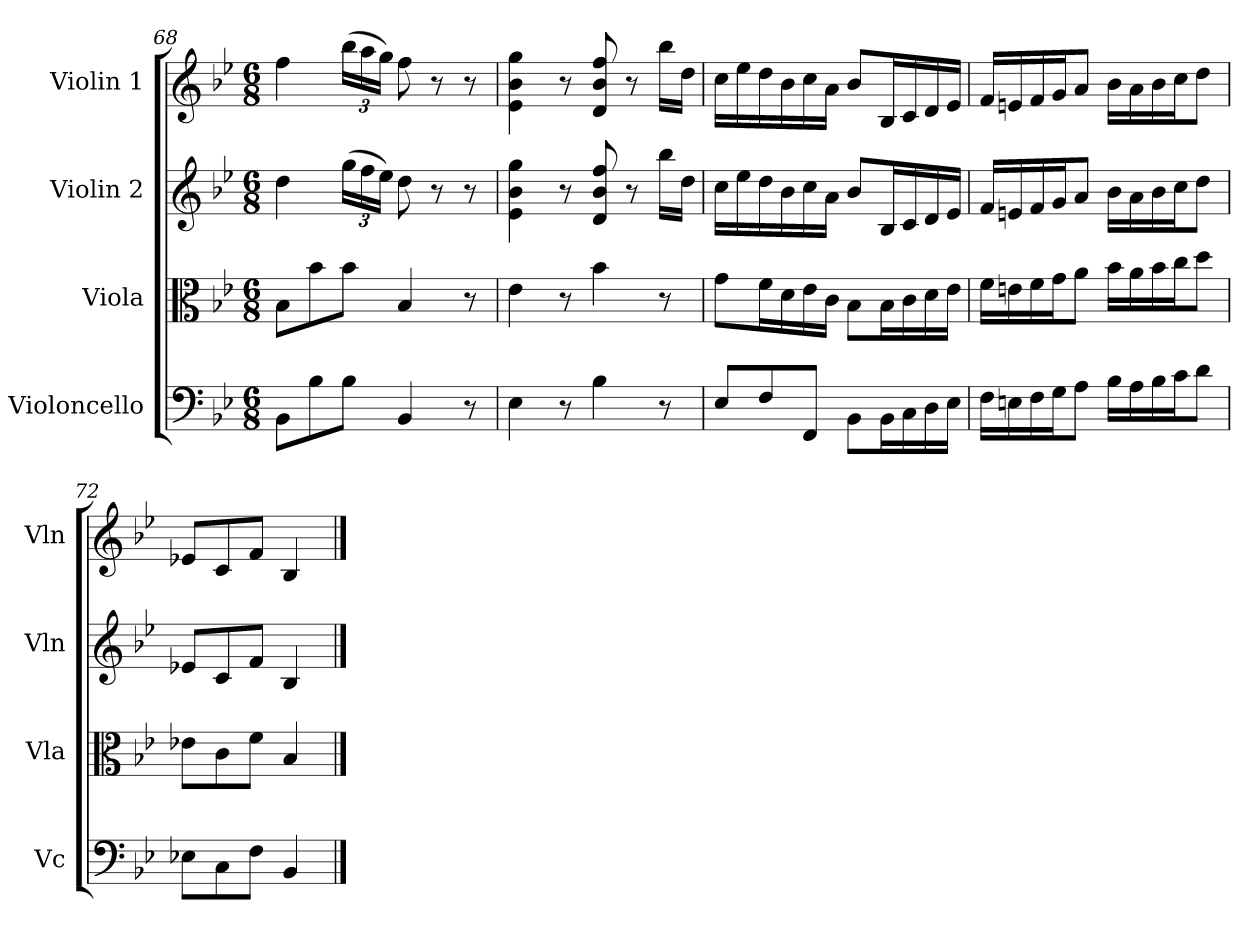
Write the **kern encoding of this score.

**kern	**kern	**kern	**kern
*part4	*part3	*part2	*part1
*staff4	*staff3	*staff2	*staff1
*I"Violoncello	*I"Viola	*I"Violin 2	*I"Violin 1
*I'Vc	*I'Vla	*I'Vln	*I'Vln
*clefF4	*clefC3	*clefG2	*clefG2
*k[b-e-]	*k[b-e-]	*k[b-e-]	*k[b-e-]
*M6/8	*M6/8	*M6/8	*M6/8
=68	=68	=68	=68
8BB-\L	8B-\L	4dd\	4ff\
8B-\	8b-\	.	.
*	*	*Xbrackettup	*Xbrackettup
8B-\J	8b-\J	(24gg\LL	(24bb-\LL
.	.	24ff\	24aa\
.	.	24ee-\JJ)	24gg\JJ)
4BB-/	4B-/	8dd\	8ff\
.	.	8r	8r
8r	8r	8r	8r
!!LO:LB:g=z
=69	=69	=69	=69
4E-\	4e-\	4e-\ 4b-\ 4gg\	4e-\ 4b-\ 4gg\
8r	8r	8r	8r
4B-\	4b-\	8d/ 8b-/ 8ff/	8d/ 8b-/ 8ff/
.	.	8r	8r
8r	8r	16bb-\LL	16bb-\LL
.	.	16dd\JJ	16dd\JJ
=70	=70	=70	=70
8E-/L	8g\L	16cc\LL	16cc\LL
.	.	16ee-\	16ee-\
8F/	16f\L	16dd\	16dd\
.	16d\	16b-\	16b-\
8FF/J	16e-\	16cc\	16cc\
.	16c\JJ	16a\JJ	16a\JJ
8BB-\L	8B-\L	8b-/L	8b-/L
16BB-\L	16B-\L	16B-/L	16B-/L
16C\	16c\	16c/	16c/
16D\	16d\	16d/	16d/
16E-\JJ	16e-\JJ	16e-/JJ	16e-/JJ
=71	=71	=71	=71
16F\LL	16f\LL	16f/LL	16f/LL
16En\	16en\	16en/	16en/
16F\	16f\	16f/	16f/
16G\J	16g\J	16g/J	16g/J
8A\J	8a\J	8a/J	8a/J
16B-\LL	16b-\LL	16b-\LL	16b-\LL
16A\	16a\	16a\	16a\
16B-\	16b-\	16b-\	16b-\
16c\J	16cc\J	16cc\J	16cc\J
8d\J	8dd\J	8dd\J	8dd\J
=72	=72	=72	=72
8E-X\L	8e-X\L	8e-X/L	8e-X/L
8C\	8c\	8c/	8c/
8F\J	8f\J	8f/J	8f/J
4BB-/	4B-/	4B-/	4B-/
==	==	==	==
*-	*-	*-	*-
